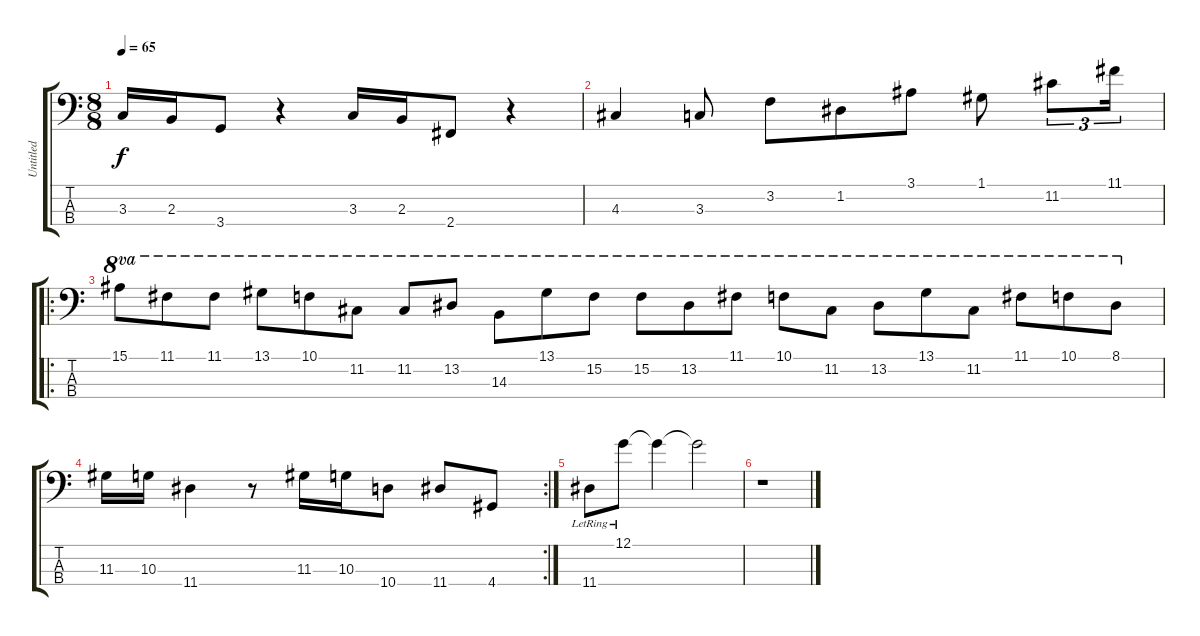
\track ("Untitled" "Untitled") {instrument fretlessbass}
\staff {score tabs}
\tuning (G2 D2 A1 E1) {hide}
\ts (8 8)
\tempo 65
\clef f4
\ks c
3.3.16{dy f} 2.3.16 3.4.8 r.4 3.3.16 2.3.16 2.4.8 r.4 |
4.3.4 3.3.8 3.2.8 1.2.8 3.1.8 1.1.8 11.2.8{tu (3 2)} 11.1.16{tu (3 2)} |
\ro
15.1.8{ot 8va} 11.1.8{ot 8va} 11.1.8{ot 8va} 13.1.8{ot 8va} 10.1.8{ot 8va} 11.2.8{ot 8va} 11.2.8{ot 8va} 13.2.8{ot 8va} 14.3.8{ot 8va} 13.1.8{ot 8va} 15.2.8{ot 8va} 15.2.8{ot 8va} 13.2.8{ot 8va} 11.1.8{ot 8va} 10.1.8{ot 8va} 11.2.8{ot 8va} 13.2.8{ot 8va} 13.1.8{ot 8va} 11.2.8{ot 8va} 11.1.8{ot 8va} 10.1.8{ot 8va} 8.1.8{ot 8va} |
\rc 2
11.3.16 10.3.16 11.4.4 r.8 11.3.16 10.3.16 10.4.8 11.4.8 4.4.8 |
11.4{lr}.8 12.1{lr}.8 12.1{t}.4 12.1{t}.2 |
r.1
